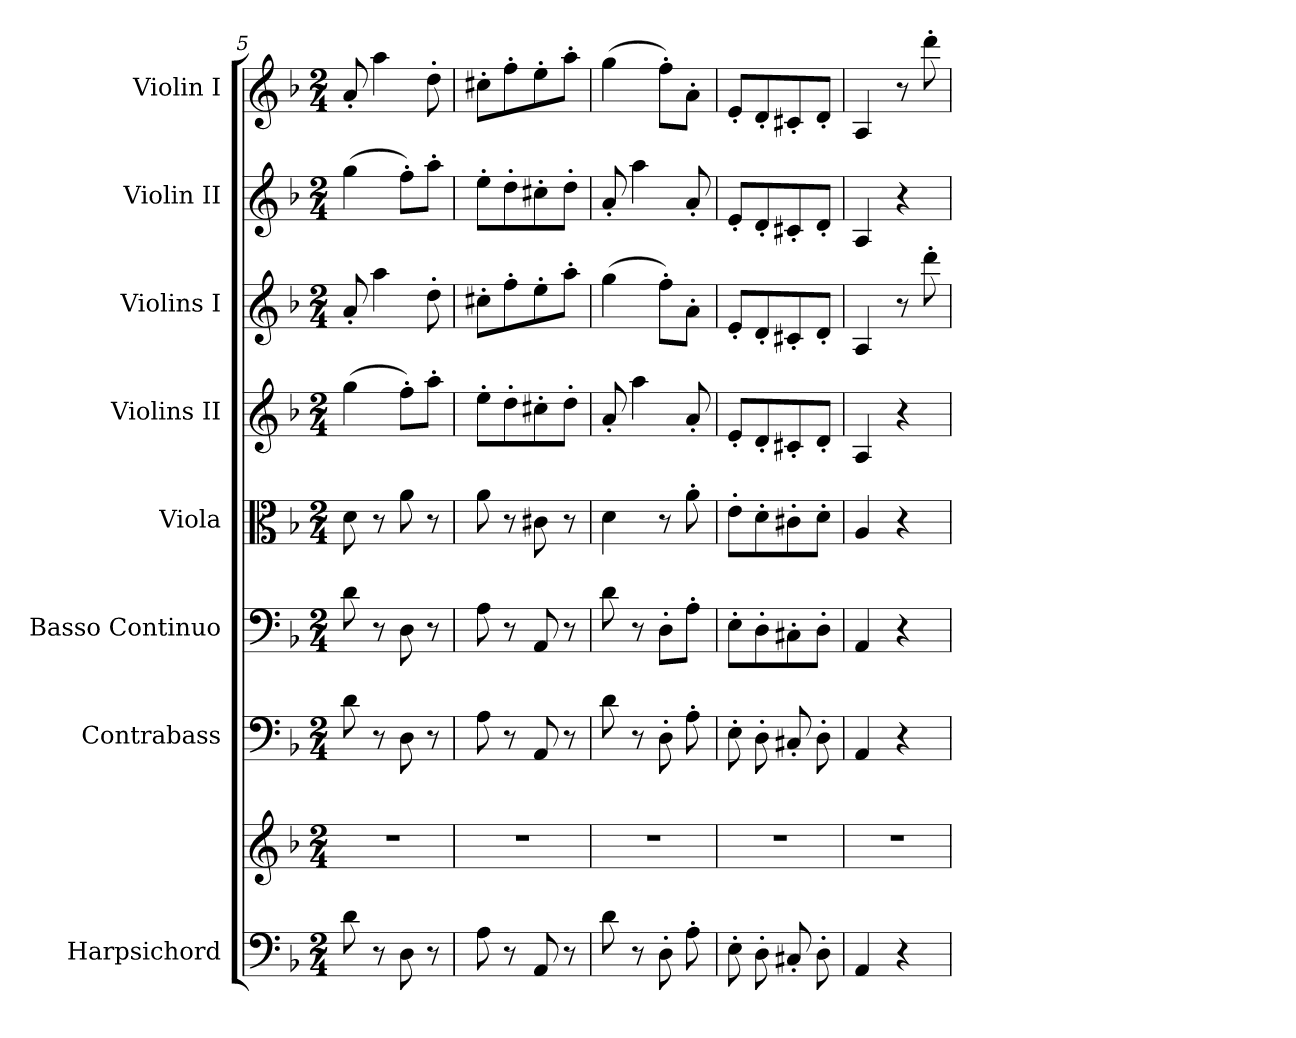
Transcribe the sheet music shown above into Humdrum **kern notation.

**kern	**kern	**kern	**kern	**kern	**kern	**kern	**kern	**kern
*part8	*part8	*part7	*part6	*part5	*part4	*part3	*part2	*part1
*staff9	*staff8	*staff7	*staff6	*staff5	*staff4	*staff3	*staff2	*staff1
*I"Harpsichord	*	*I"Contrabass	*I"Basso Continuo	*I"Viola	*I"Violins II	*I"Violins I	*I"Violin II	*I"Violin I
*I'Hch.	*	*I'Cb.	*I'B.C.	*I'Vla.	*I'Vlns. II	*I'Vlns. I	*I'Vln. II	*I'Vln. I
*clefF4	*clefG2	*clefF4	*clefF4	*clefC3	*clefG2	*clefG2	*clefG2	*clefG2
*	*	*ITrd7c12	*	*	*	*	*	*
*k[b-]	*k[b-]	*k[b-]	*k[b-]	*k[b-]	*k[b-]	*k[b-]	*k[b-]	*k[b-]
*M2/4	*M2/4	*M2/4	*M2/4	*M2/4	*M2/4	*M2/4	*M2/4	*M2/4
=5	=5	=5	=5	=5	=5	=5	=5	=5
8d\	2r	8D\	8d\	8d\	(>4gg\	8a'/	(>4gg\	8a'/
8r	.	8r	8r	8r	.	4aa\	.	4aa\
8D\	.	8DD\	8D\	8a\	8ff'\L)	.	8ff'\L)	.
8r	.	8r	8r	8r	8aa'\J	8dd'\	8aa'\J	8dd'\
=6	=6	=6	=6	=6	=6	=6	=6	=6
8A\	2r	8AA\	8A\	8a\	8ee'\L	8cc#X'\L	8ee'\L	8cc#X'\L
8r	.	8r	8r	8r	8dd'\	8ff'\	8dd'\	8ff'\
8AA/	.	8AAA/	8AA/	8c#X\	8cc#X'\	8ee'\	8cc#X'\	8ee'\
8r	.	8r	8r	8r	8dd'\J	8aa'\J	8dd'\J	8aa'\J
=7	=7	=7	=7	=7	=7	=7	=7	=7
8d\	2r	8D\	8d\	4d\	8a'/	(>4gg\	8a'/	(>4gg\
8r	.	8r	8r	.	4aa\	.	4aa\	.
8D'\	.	8DD'\	8D'\L	8r	.	8ff'\L)	.	8ff'\L)
8A'\	.	8AA'\	8A'\J	8a'\	8a'/	8a'\J	8a'/	8a'\J
!!LO:LB:g=z
=8	=8	=8	=8	=8	=8	=8	=8	=8
8E'\	2r	8EE'\	8E'\L	8e'\L	8e'/L	8e'/L	8e'/L	8e'/L
8D'\	.	8DD'\	8D'\	8d'\	8d'/	8d'/	8d'/	8d'/
8C#X'/	.	8CC#X'/	8C#X'\	8c#X'\	8c#X'/	8c#X'/	8c#X'/	8c#X'/
8D'\	.	8DD'\	8D'\J	8d'\J	8d'/J	8d'/J	8d'/J	8d'/J
=9	=9	=9	=9	=9	=9	=9	=9	=9
4AA/	2r	4AAA/	4AA/	4A/	4A/	4A/	4A/	4A/
4r	.	4r	4r	4r	4r	8r	4r	8r
.	.	.	.	.	.	8ddd'\	.	8ddd'\
=	=	=	=	=	=	=	=	=
*-	*-	*-	*-	*-	*-	*-	*-	*-
